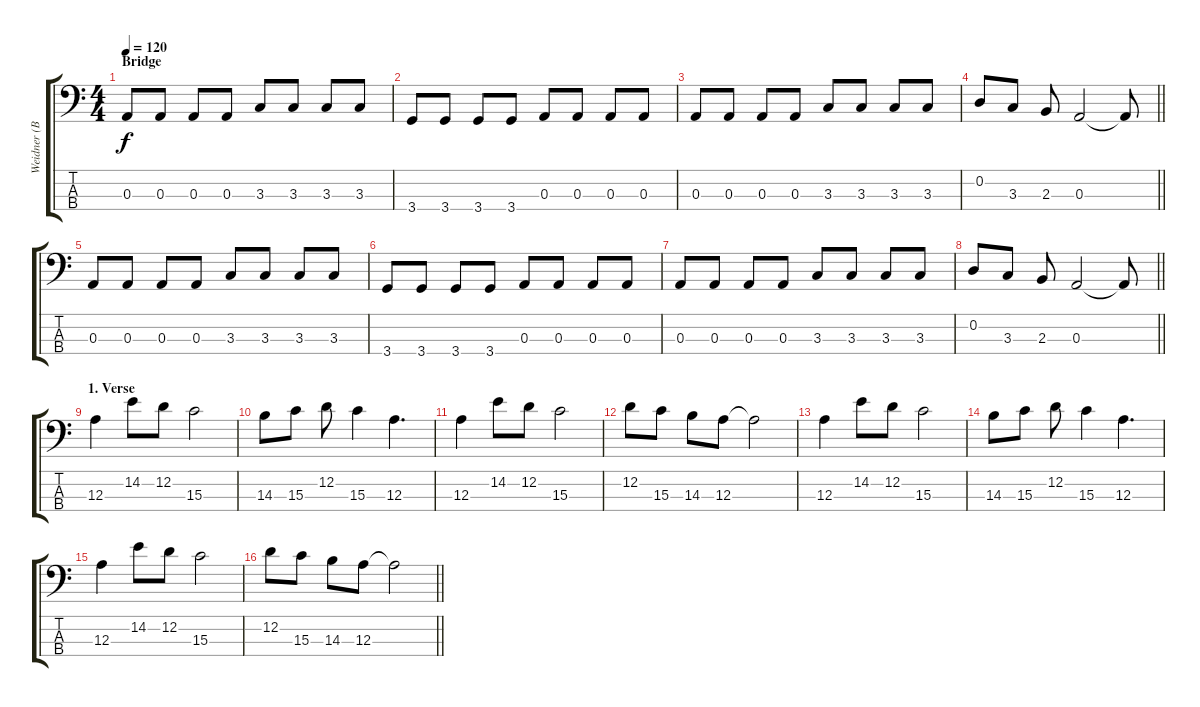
\track ("Weidner (Bass)" "Weidner (B") {instrument electricbasspick}
\staff {score tabs}
\tuning (G2 D2 A1 E1) {hide}
\ts (4 4)
\section ("" "Bridge")
\tempo 120
\clef f4
\ks c
0.3.8{dy f} 0.3.8 0.3.8 0.3.8 3.3.8 3.3.8 3.3.8 3.3.8 |
3.4.8 3.4.8 3.4.8 3.4.8 0.3.8 0.3.8 0.3.8 0.3.8 |
0.3.8 0.3.8 0.3.8 0.3.8 3.3.8 3.3.8 3.3.8 3.3.8 |
\barLineRight lightlight
0.2.8 3.3.8 2.3.8 0.3.2 0.3{t}.8 |
0.3.8 0.3.8 0.3.8 0.3.8 3.3.8 3.3.8 3.3.8 3.3.8 |
3.4.8 3.4.8 3.4.8 3.4.8 0.3.8 0.3.8 0.3.8 0.3.8 |
0.3.8 0.3.8 0.3.8 0.3.8 3.3.8 3.3.8 3.3.8 3.3.8 |
\barLineRight lightlight
0.2.8 3.3.8 2.3.8 0.3.2 0.3{t}.8 |
\section ("" "1. Verse")
12.3.4 14.2.8 12.2.8 15.3.2 |
14.3.8 15.3.8 12.2.8 15.3.4 12.3.4{d} |
12.3.4 14.2.8 12.2.8 15.3.2 |
12.2.8 15.3.8 14.3.8 12.3.8 12.3{t}.2 |
12.3.4 14.2.8 12.2.8 15.3.2 |
14.3.8 15.3.8 12.2.8 15.3.4 12.3.4{d} |
12.3.4 14.2.8 12.2.8 15.3.2 |
\barLineRight lightlight
12.2.8 15.3.8 14.3.8 12.3.8 12.3{t}.2
